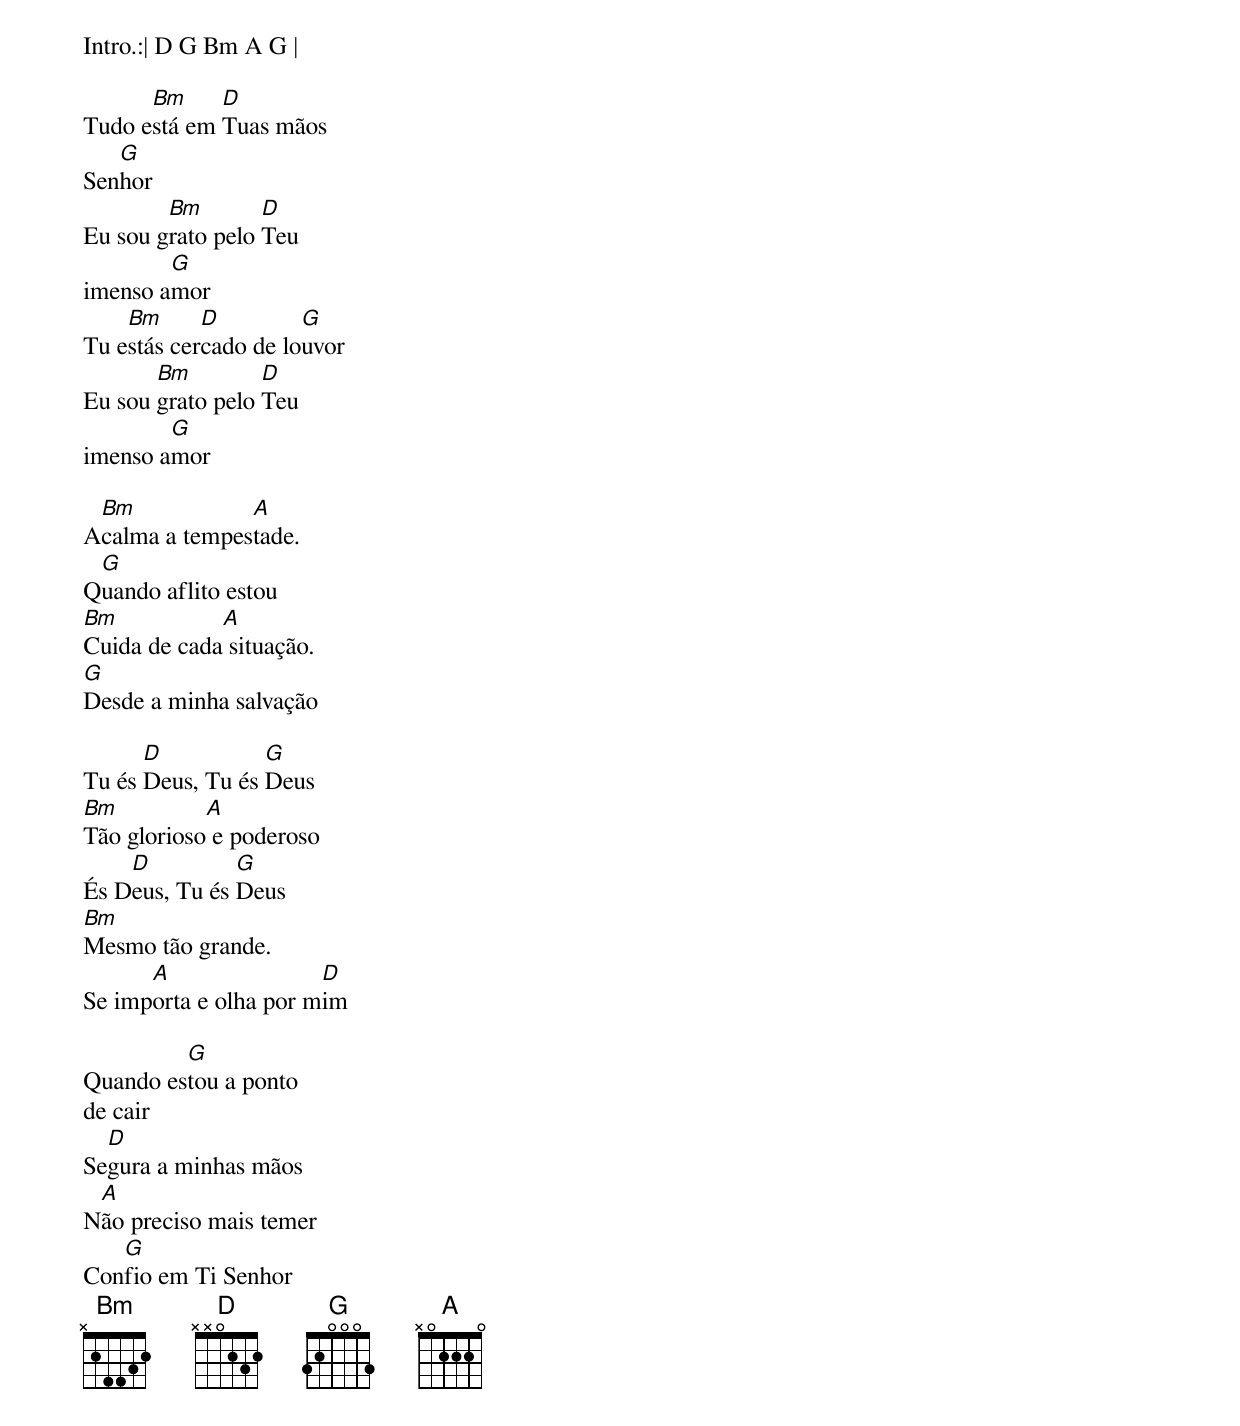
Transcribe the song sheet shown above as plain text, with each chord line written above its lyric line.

Intro.:| D G Bm A G |

      Bm     D
Tudo está em Tuas mãos
   G
Senhor
        Bm        D
Eu sou grato pelo Teu
        G
imenso amor
    Bm      D         G
Tu estás cercado de louvor
       Bm         D
Eu sou grato pelo Teu
        G
imenso amor

 Bm            A
Acalma a tempestade.
 G
Quando aflito estou
Bm           A
Cuida de cada situação.
G
Desde a minha salvação

      D           G
Tu és Deus, Tu és Deus
Bm          A
Tão glorioso e poderoso
    D          G
És Deus, Tu és Deus
Bm
Mesmo tão grande.
      A                D
Se importa e olha por mim

         G
Quando estou a ponto
de cair
  D
Segura a minhas mãos
 A
Não preciso mais temer
   G
Confio em Ti Senhor
